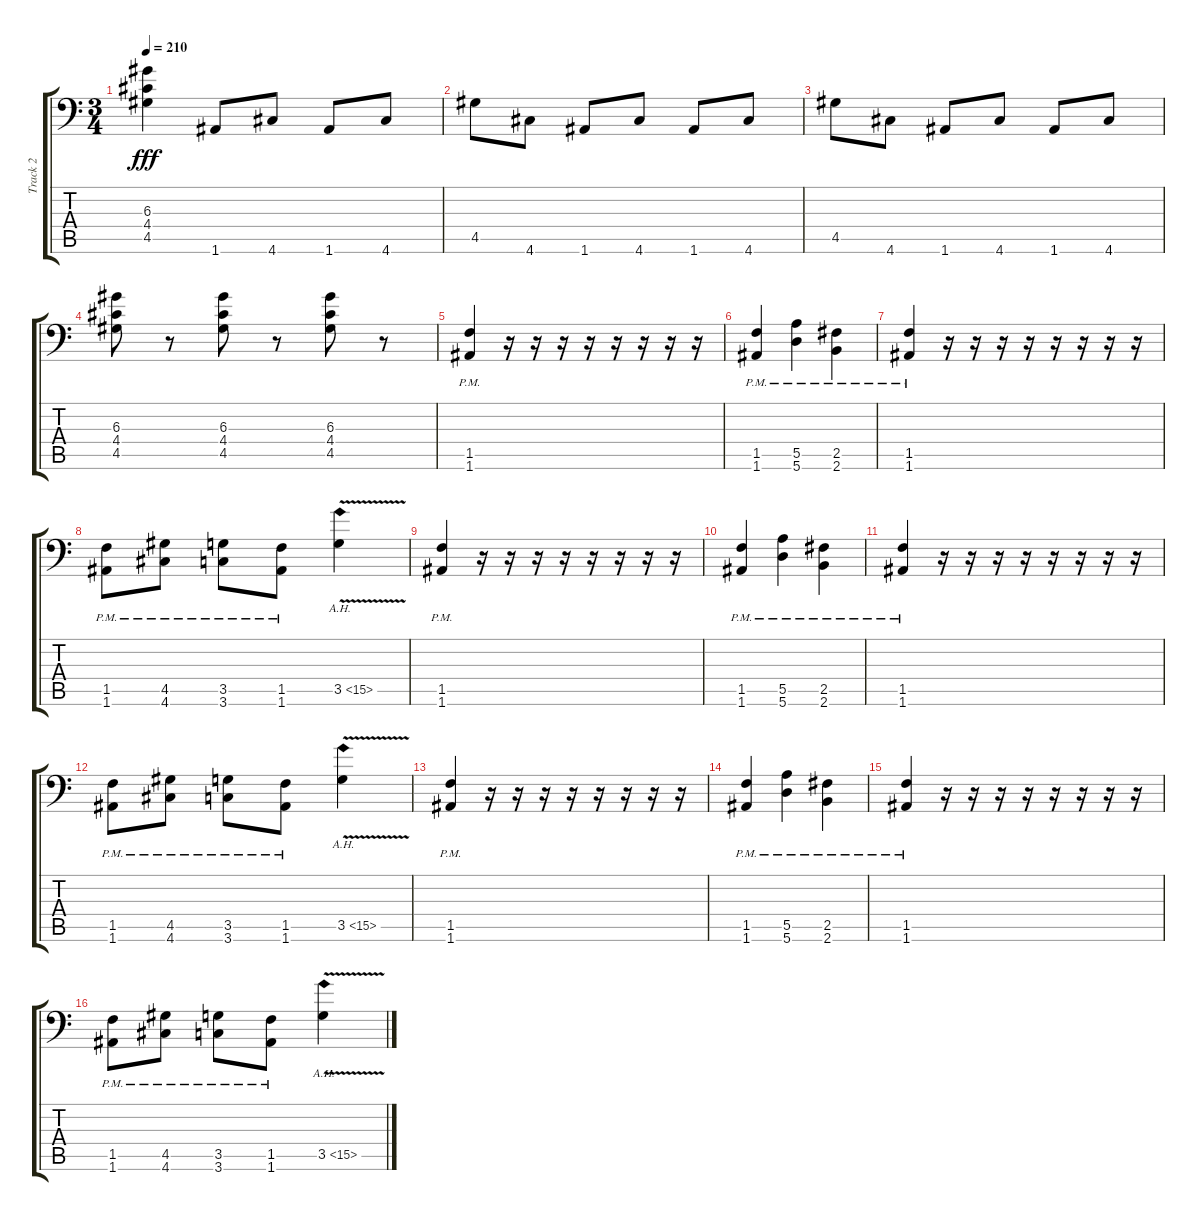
\track ("Track 2" "Track 2") {instrument overdrivenguitar}
\staff {score tabs}
\tuning (B3 Gb3 D3 A2 E2 A1) {hide}
\ts (3 4)
\tempo 210
\clef f4
\ks c
(6.3 4.4 4.5).4{dy fff} 1.6.8 4.6.8 1.6.8 4.6.8 |
4.5.8 4.6.8 1.6.8 4.6.8 1.6.8 4.6.8 |
4.5.8 4.6.8 1.6.8 4.6.8 1.6.8 4.6.8 |
(6.3 4.4 4.5).8 r.8 (6.3 4.4 4.5).8 r.8 (6.3 4.4 4.5).8 r.8 |
(1.5{pm} 1.6{pm}).4 r.16 r.16 r.16 r.16 r.16 r.16 r.16 r.16 |
(1.5{pm} 1.6{pm}).4 (5.5{pm} 5.6{pm}).4 (2.5{pm} 2.6{pm}).4 |
(1.5{pm} 1.6{pm}).4 r.16 r.16 r.16 r.16 r.16 r.16 r.16 r.16 |
(1.5{pm} 1.6{pm}).8 (4.5{pm} 4.6{pm}).8 (3.5{pm} 3.6{pm}).8 (1.5{pm} 1.6{pm}).8 3.5{ah 12 v}.4 |
(1.5{pm} 1.6{pm}).4 r.16 r.16 r.16 r.16 r.16 r.16 r.16 r.16 |
(1.5{pm} 1.6{pm}).4 (5.5{pm} 5.6{pm}).4 (2.5{pm} 2.6{pm}).4 |
(1.5{pm} 1.6{pm}).4 r.16 r.16 r.16 r.16 r.16 r.16 r.16 r.16 |
(1.5{pm} 1.6{pm}).8 (4.5{pm} 4.6{pm}).8 (3.5{pm} 3.6{pm}).8 (1.5{pm} 1.6{pm}).8 3.5{ah 12 v}.4 |
(1.5{pm} 1.6{pm}).4 r.16 r.16 r.16 r.16 r.16 r.16 r.16 r.16 |
(1.5{pm} 1.6{pm}).4 (5.5{pm} 5.6{pm}).4 (2.5{pm} 2.6{pm}).4 |
(1.5{pm} 1.6{pm}).4 r.16 r.16 r.16 r.16 r.16 r.16 r.16 r.16 |
(1.5{pm} 1.6{pm}).8 (4.5{pm} 4.6{pm}).8 (3.5{pm} 3.6{pm}).8 (1.5{pm} 1.6{pm}).8 3.5{ah 12 v}.4
